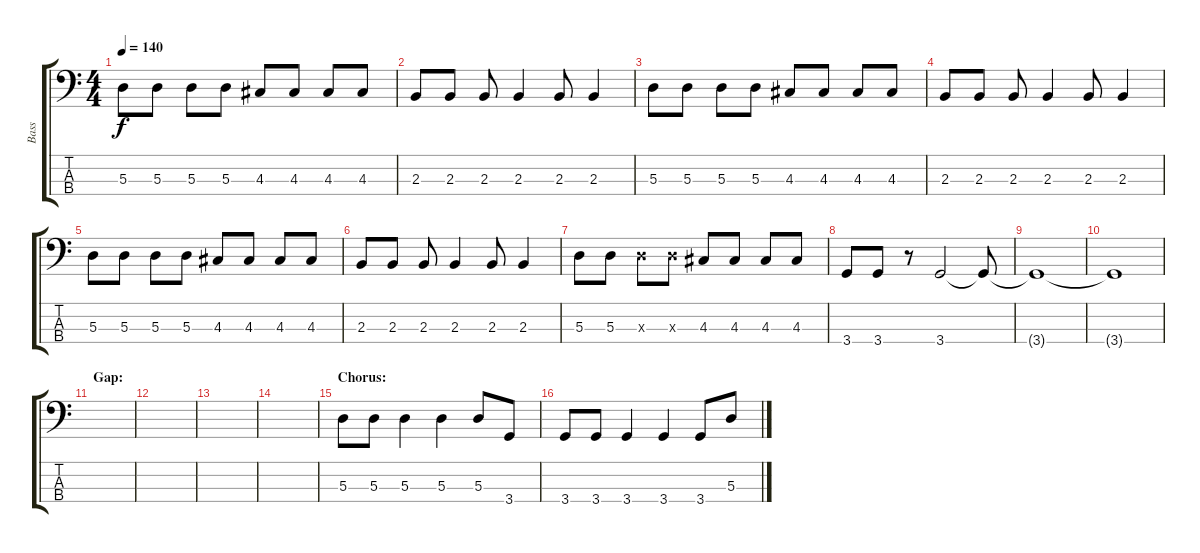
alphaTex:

\track ("Bass" "Bass") {instrument electricbassfinger}
\staff {score tabs}
\tuning (G2 D2 A1 E1) {hide}
\ts (4 4)
\tempo 140
\clef f4
\ks c
5.3.8{dy f} 5.3.8 5.3.8 5.3.8 4.3.8 4.3.8 4.3.8 4.3.8 |
2.3.8 2.3.8 2.3.8 2.3.4 2.3.8 2.3.4 |
5.3.8 5.3.8 5.3.8 5.3.8 4.3.8 4.3.8 4.3.8 4.3.8 |
2.3.8 2.3.8 2.3.8 2.3.4 2.3.8 2.3.4 |
5.3.8 5.3.8 5.3.8 5.3.8 4.3.8 4.3.8 4.3.8 4.3.8 |
2.3.8 2.3.8 2.3.8 2.3.4 2.3.8 2.3.4 |
5.3.8 5.3.8 5.3{x}.8 5.3{x}.8 4.3.8 4.3.8 4.3.8 4.3.8 |
3.4.8 3.4.8 r.8 3.4.2 3.4{t}.8 |
3.4{t}.1 |
3.4{t}.1 |
\section ("" "Gap:")
|
|
|
|
\section ("" "Chorus:")
5.3.8 5.3.8 5.3.4 5.3.4 5.3.8 3.4.8 |
3.4.8 3.4.8 3.4.4 3.4.4 3.4.8 5.3.8
